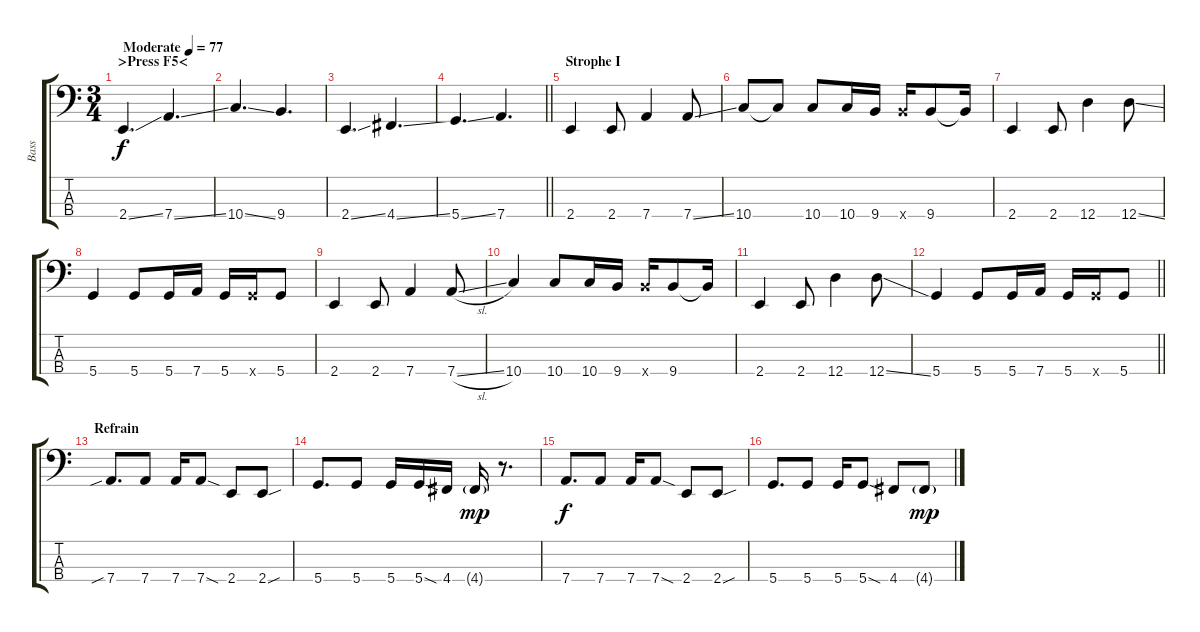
\track ("Bass" "Bass") {instrument electricbassfinger}
\staff {score tabs}
\tuning (G2 D2 A1 D1) {hide}
\ts (3 4)
\section ("" ">Press F5<")
\tempo (77 "Moderate")
\clef f4
\ks c
2.4{ss}.4{d dy f instrument electricbassfinger} 7.4{ss}.4{d} |
10.4{ss}.4{d} 9.4.4{d} |
2.4{ss}.4{d} 4.4{ss}.4{d} |
\barLineRight lightlight
5.4{ss}.4{d} 7.4.4{d} |
\section ("" "Strophe I")
2.4.4 2.4.8 7.4.4 7.4{ss}.8 |
10.4.8 10.4{t}.8 10.4.8 10.4.16 9.4.16 9.4{x}.16 9.4.8 9.4{t}.16 |
2.4.4 2.4.8 12.4.4 12.4{ss}.8 |
5.4.4 5.4.8 5.4.16 7.4.16 5.4.16 5.4{x}.16 5.4.8 |
2.4.4 2.4.8 7.4.4 7.4{sl}.8 |
10.4.4 10.4.8 10.4.16 9.4.16 9.4{x}.16 9.4.8 9.4{t}.16 |
2.4.4 2.4.8 12.4.4 12.4{ss}.8 |
\barLineRight lightlight
5.4.4 5.4.8 5.4.16 7.4.16 5.4.16 5.4{x}.16 5.4.8 |
\section ("" "Refrain")
7.4{sib}.8{d} 7.4.8 7.4.16 7.4{sod}.8 2.4.8 2.4{sou}.8 |
5.4.8{d} 5.4.8 5.4.16 5.4{sod}.16 4.4.16 4.4{g}.16{dy mp} r.8{d} |
7.4.8{d dy f} 7.4.8 7.4.16 7.4{sod}.8 2.4.8 2.4{sou}.8 |
5.4.8{d} 5.4.8 5.4.16 5.4{sod}.8 4.4.8 4.4{g}.8{dy mp}
